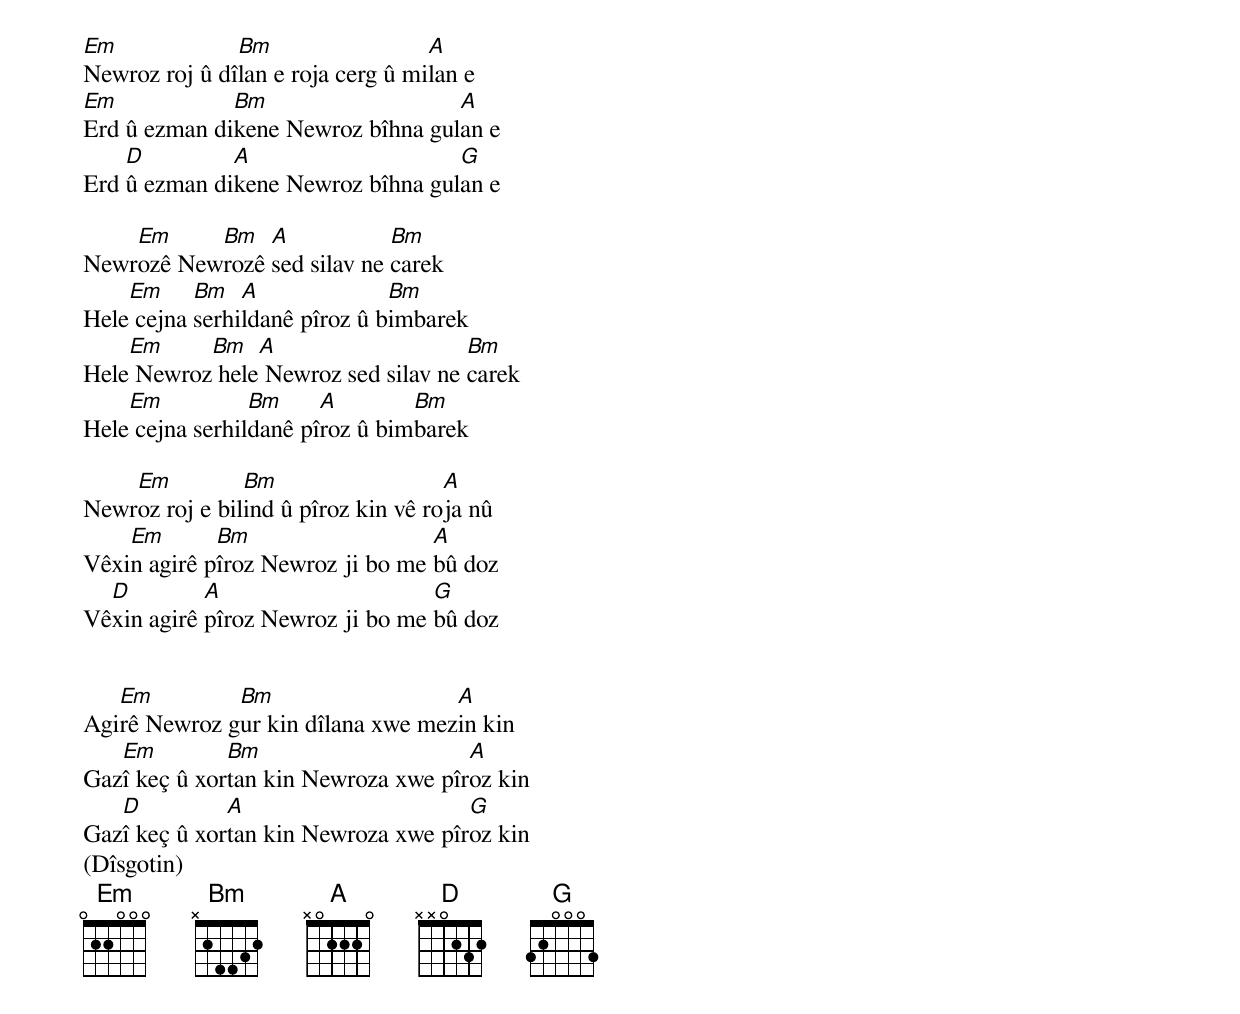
Em             Bm                  A
Newroz roj û dîlan e roja cerg û milan e
Em            Bm                   A
Erd û ezman dikene Newroz bîhna gulan e
    D         A                    G
Erd û ezman dikene Newroz bîhna gulan e

    Em     Bm   A            Bm
Newrozê Newrozê sed silav ne carek
    Em     Bm   A              Bm
Hele cejna serhildanê pîroz û bimbarek
    Em     Bm   A                    Bm
Hele Newroz hele Newroz sed silav ne carek
    Em           Bm     A        Bm
Hele cejna serhildanê pîroz û bimbarek

    Em          Bm                   A
Newroz roj e bilind û pîroz kin vê roja nû
    Em       Bm                   A
Vêxin agirê pîroz Newroz ji bo me bû doz
  D         A                     G
Vêxin agirê pîroz Newroz ji bo me bû doz


   Em         Bm                   A
Agirê Newroz gur kin dîlana xwe mezin kin
   Em         Bm                     A
Gazî keç û xortan kin Newroza xwe pîroz kin
   D          A                      G
Gazî keç û xortan kin Newroza xwe pîroz kin
(Dîsgotin)
